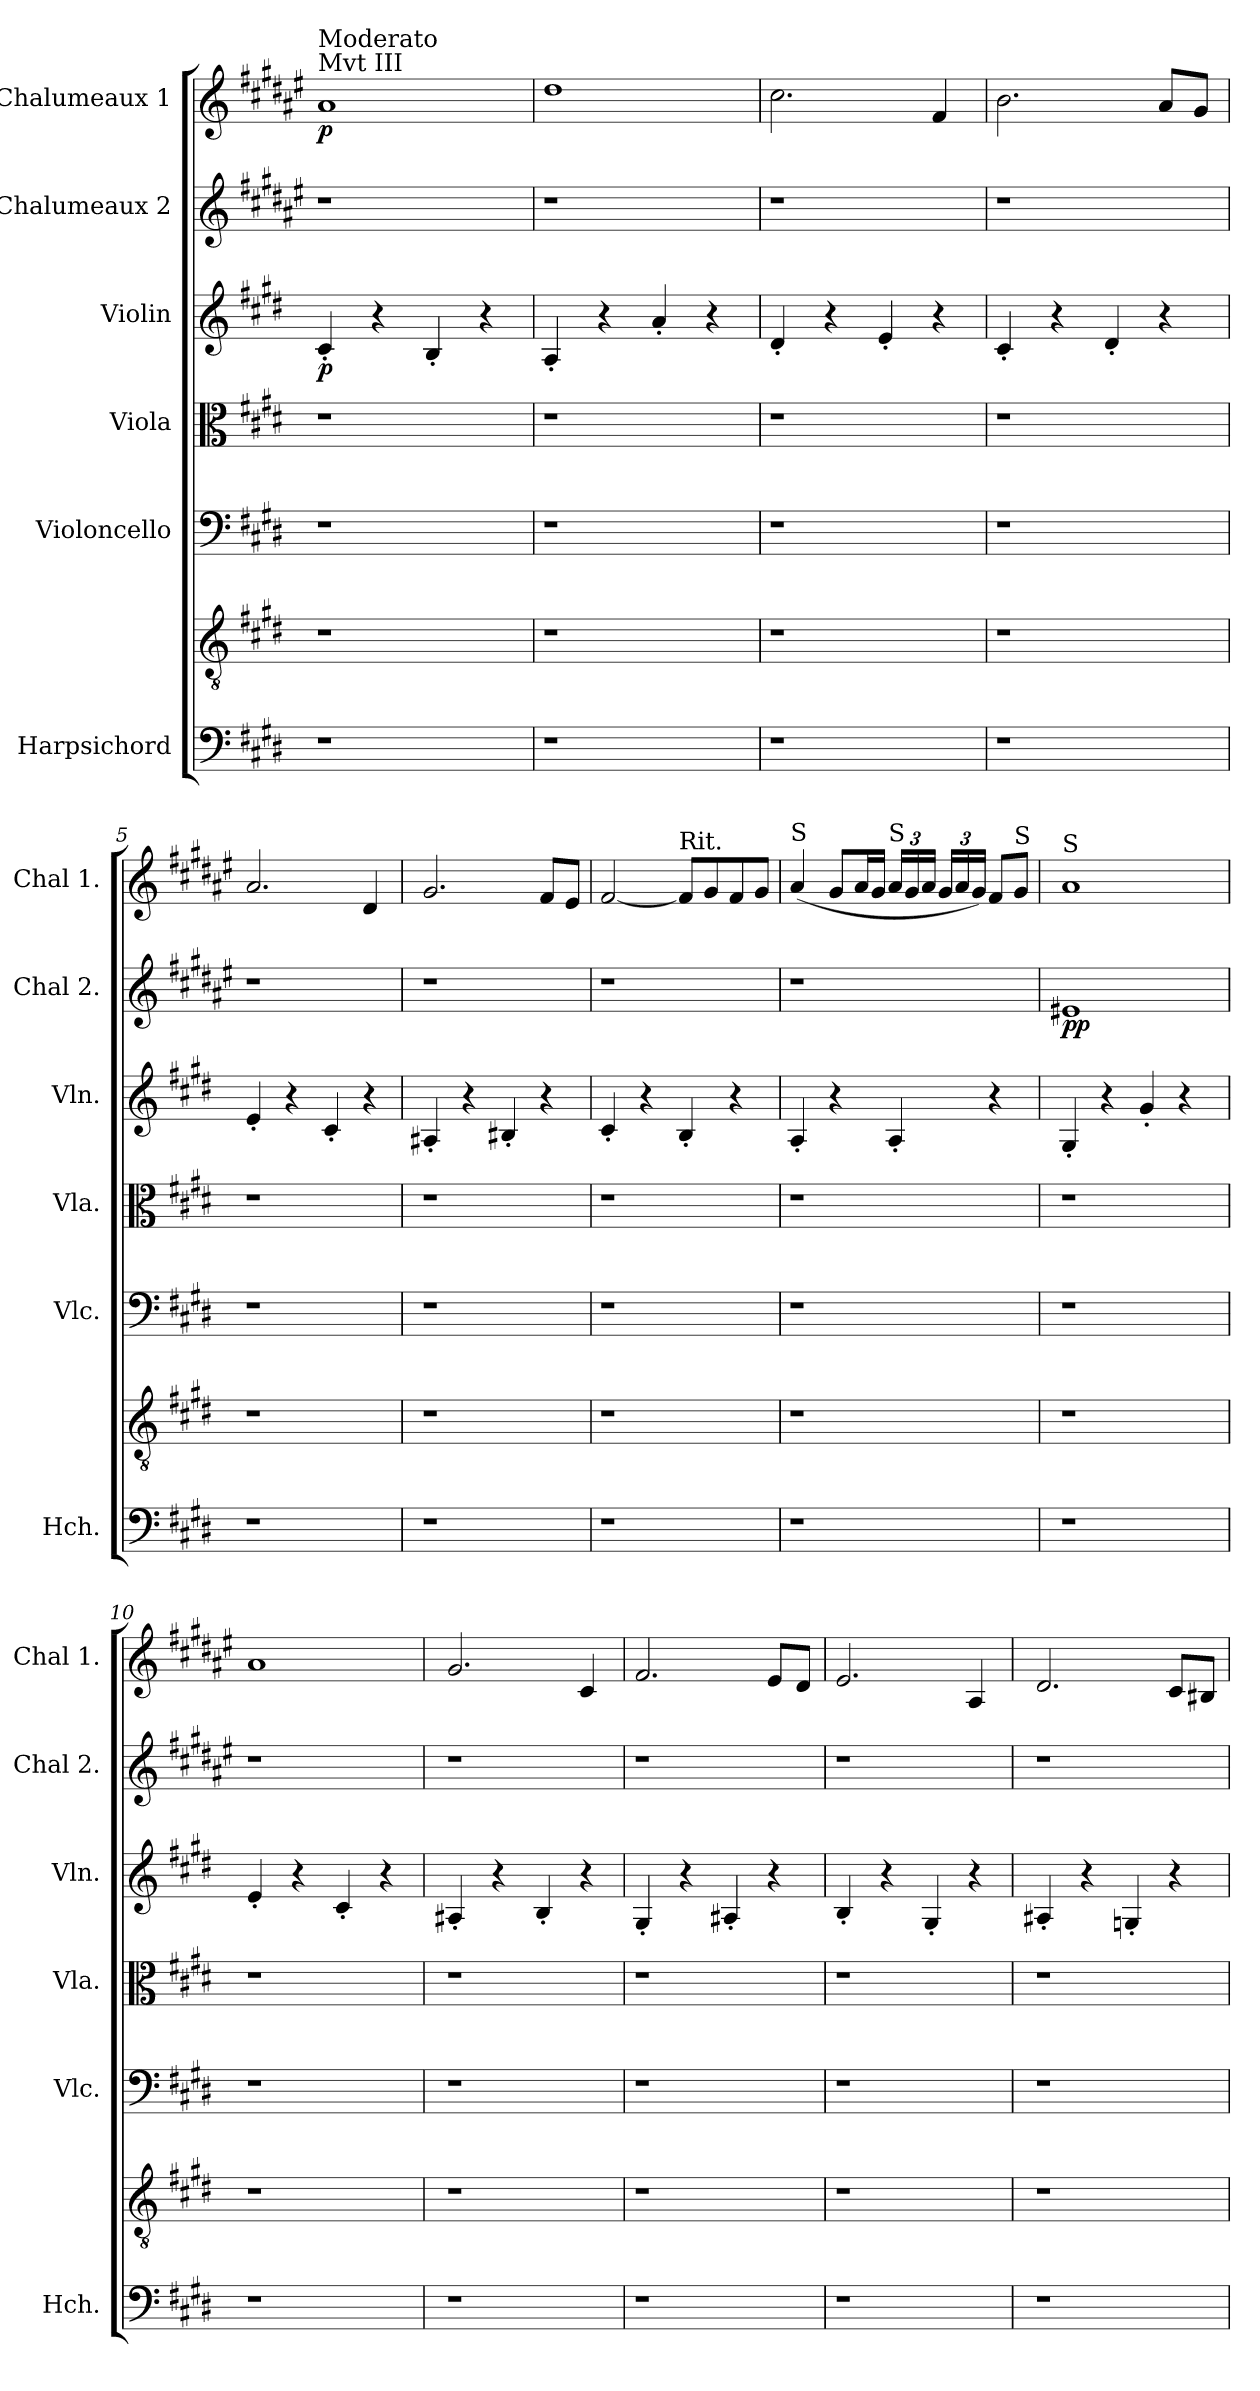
**kern	**kern	**kern	**kern	**kern	**dynam	**kern	**dynam	**kern	**dynam
*part6	*part6	*part5	*part4	*part3	*part3	*part2	*part2	*part1	*part1
*staff7	*staff6	*staff5	*staff4	*staff3	*staff3	*staff2	*staff2	*staff1	*staff1
*I"Harpsichord	*	*I"Violoncello	*I"Viola	*I"Violin	*	*I"Chalumeaux 2	*	*I"Chalumeaux 1	*
*I'Hch.	*	*I'Vlc.	*I'Vla.	*I'Vln.	*	*I'Chal 2.	*	*I'Chal 1.	*
*clefF4	*clefGv2	*clefF4	*clefC3	*clefG2	*	*clefG2	*	*clefG2	*
*	*	*	*	*	*	*ITrd1c2	*	*ITrd1c2	*
*k[f#c#g#d#]	*k[f#c#g#d#]	*k[f#c#g#d#]	*k[f#c#g#d#]	*k[f#c#g#d#]	*	*k[f#c#g#d#]	*	*k[f#c#g#d#]	*
*E:	*E:	*E:	*E:	*E:	*	*E:	*	*E:	*
=1	=1	=1	=1	=1	=1	=1	=1	=1	=1
!	!	!	!	!	!	!	!	!LO:TX:a:t=Mvt III	!
!	!	!	!	!	!	!	!	!LO:TX:a:t=Moderato	!
!	!	!	!	!	!LO:DY:b	!	!	!	!LO:DY:b
1r	1r	1r	1r	4c#'/	p	1r	.	1g#	p
.	.	.	.	4r	.	.	.	.	.
.	.	.	.	4B'/	.	.	.	.	.
.	.	.	.	4r	.	.	.	.	.
=2	=2	=2	=2	=2	=2	=2	=2	=2	=2
1r	1r	1r	1r	4A'/	.	1r	.	1cc#	.
.	.	.	.	4r	.	.	.	.	.
.	.	.	.	4a'/	.	.	.	.	.
.	.	.	.	4r	.	.	.	.	.
=3	=3	=3	=3	=3	=3	=3	=3	=3	=3
1r	1r	1r	1r	4d#'/	.	1r	.	2.b\	.
.	.	.	.	4r	.	.	.	.	.
.	.	.	.	4e'/	.	.	.	.	.
.	.	.	.	4r	.	.	.	4e/	.
=4	=4	=4	=4	=4	=4	=4	=4	=4	=4
1r	1r	1r	1r	4c#'/	.	1r	.	2.a\	.
.	.	.	.	4r	.	.	.	.	.
.	.	.	.	4d#'/	.	.	.	.	.
.	.	.	.	4r	.	.	.	8g#/L	.
.	.	.	.	.	.	.	.	8f#/J	.
=5	=5	=5	=5	=5	=5	=5	=5	=5	=5
1r	1r	1r	1r	4e'/	.	1r	.	2.g#/	.
.	.	.	.	4r	.	.	.	.	.
.	.	.	.	4c#'/	.	.	.	.	.
.	.	.	.	4r	.	.	.	4c#/	.
=6	=6	=6	=6	=6	=6	=6	=6	=6	=6
1r	1r	1r	1r	4A#X'/	.	1r	.	2.f#/	.
.	.	.	.	4r	.	.	.	.	.
.	.	.	.	4B#X'/	.	.	.	.	.
.	.	.	.	4r	.	.	.	8e/L	.
.	.	.	.	.	.	.	.	8d#/J	.
!!LO:PB:g=z
=7	=7	=7	=7	=7	=7	=7	=7	=7	=7
1r	1r	1r	1r	4c#'/	.	1r	.	[2e/	.
.	.	.	.	4r	.	.	.	.	.
!	!	!	!	!	!	!	!	!LO:TX:a:t=Rit.	!
.	.	.	.	4B'/	.	.	.	8e/L]	.
.	.	.	.	.	.	.	.	8f#/	.
.	.	.	.	4r	.	.	.	8e/	.
.	.	.	.	.	.	.	.	8f#/J	.
=8	=8	=8	=8	=8	=8	=8	=8	=8	=8
!	!	!	!	!	!	!	!	!LO:TX:a:t=S	!
1r	1r	1r	1r	4A'/	.	1r	.	(4g#/	.
.	.	.	.	4r	.	.	.	8f#/L	.
.	.	.	.	.	.	.	.	16g#/L	.
.	.	.	.	.	.	.	.	16f#/JJ	.
*	*	*	*	*	*	*	*	*Xbrackettup	*
!	!	!	!	!	!	!	!	!LO:TX:a:t=S	!
.	.	.	.	4A'/	.	.	.	24g#/LL	.
.	.	.	.	.	.	.	.	24f#/	.
.	.	.	.	.	.	.	.	24g#/JJ	.
.	.	.	.	.	.	.	.	24f#/LL	.
.	.	.	.	.	.	.	.	24g#/	.
.	.	.	.	.	.	.	.	24f#/JJ)	.
.	.	.	.	4r	.	.	.	8e/L	.
!	!	!	!	!	!	!	!	!LO:TX:a:t=S	!
.	.	.	.	.	.	.	.	8f#/J	.
=9	=9	=9	=9	=9	=9	=9	=9	=9	=9
*	*	*	*	*	*	*^	*	*^	*
!	!	!	!	!	!	!	!	!	!LO:TX:a:t=S	!	!
!	!	!	!	!	!	!	!	!LO:DY:b	!	!	!
1r	1r	1r	1r	4G#'/	.	1d#X	[2d#\yy	pp	1g#	[2g#\yy	.
.	.	.	.	4r	.	.	.	.	.	.	.
.	.	.	.	4g#'/	.	.	4.d#\yy]	.	.	4.g#\yy]	.
.	.	.	.	4r	.	.	.	.	.	.	.
.	.	.	.	.	.	.	8ryy	.	.	8ryy	.
=10	=10	=10	=10	=10	=10	=10	=10	=10	=10	=10	=10
!	!	!	!	!	!	!	!	!	!LO:TX:a:t=A Tempo	!	!
*	*	*	*	*	*	*v	*v	*	*	*	*
*	*	*	*	*	*	*	*	*v	*v	*
1r	1r	1r	1r	4e'/	.	1r	.	1g#	.
.	.	.	.	4r	.	.	.	.	.
.	.	.	.	4c#'/	.	.	.	.	.
.	.	.	.	4r	.	.	.	.	.
=11	=11	=11	=11	=11	=11	=11	=11	=11	=11
1r	1r	1r	1r	4A#X'/	.	1r	.	2.f#/	.
.	.	.	.	4r	.	.	.	.	.
.	.	.	.	4B'/	.	.	.	.	.
.	.	.	.	4r	.	.	.	4B/	.
!!LO:PB:g=z
=12	=12	=12	=12	=12	=12	=12	=12	=12	=12
1r	1r	1r	1r	4G#'/	.	1r	.	2.e/	.
.	.	.	.	4r	.	.	.	.	.
.	.	.	.	4A#X'/	.	.	.	.	.
.	.	.	.	4r	.	.	.	8d#/L	.
.	.	.	.	.	.	.	.	8c#/J	.
=13	=13	=13	=13	=13	=13	=13	=13	=13	=13
1r	1r	1r	1r	4B'/	.	1r	.	2.d#/	.
.	.	.	.	4r	.	.	.	.	.
.	.	.	.	4G#'/	.	.	.	.	.
.	.	.	.	4r	.	.	.	4G#/	.
=14	=14	=14	=14	=14	=14	=14	=14	=14	=14
1r	1r	1r	1r	4A#X'/	.	1r	.	2.c#/	.
.	.	.	.	4r	.	.	.	.	.
.	.	.	.	4Gn'/	.	.	.	.	.
.	.	.	.	4r	.	.	.	8B/L	.
.	.	.	.	.	.	.	.	8A#X/J	.
=	=	=	=	=	=	=	=	=	=
*-	*-	*-	*-	*-	*-	*-	*-	*-	*-
